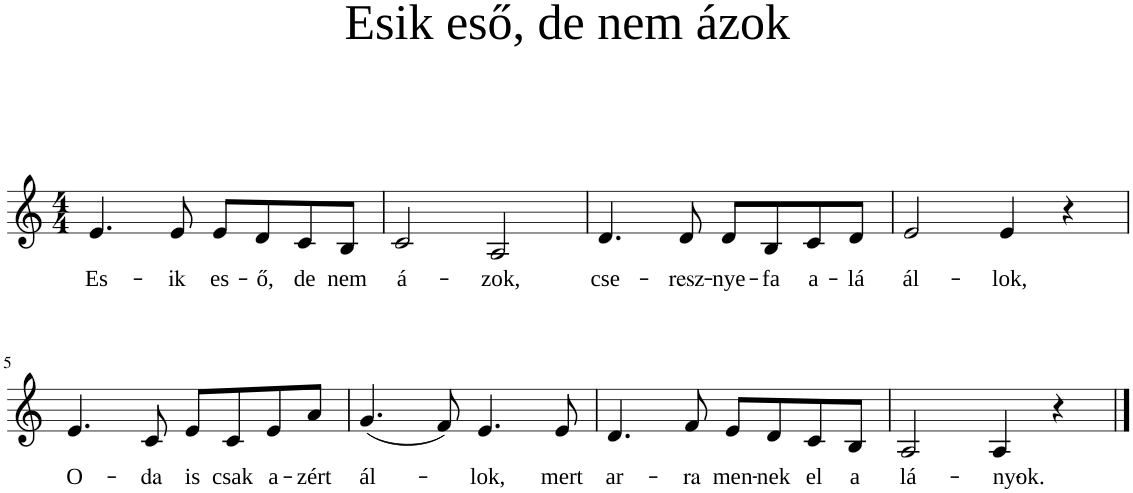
**kern	**text
*part1	*part1
*staff1	*staff1
*I"Piano	*
*I'Pno	*
*clefG2	*
*k[]	*
*M4/4	*
=1	=1
!	!LO:LY:b
4.e/	Es-
!	!LO:LY:b
8e/	-ik
!	!LO:LY:b
8e/L	es-
!	!LO:LY:b
8d/	-ő,
!	!LO:LY:b
8c/	de
!	!LO:LY:b
8B/J	nem
=2	=2
!	!LO:LY:b
2c/	á-
!	!LO:LY:b
2A/	-zok,
=3	=3
!	!LO:LY:b
4.d/	cse-
!	!LO:LY:b
8d/	-resz-
!	!LO:LY:b
8d/L	-nye-
!	!LO:LY:b
8B/	-fa
!	!LO:LY:b
8c/	a-
!	!LO:LY:b
8d/J	lá
=4	=4
!	!LO:LY:b
2e/	ál-
!	!LO:LY:b
4e/	-lok,
4r	.
!!LO:LB:g=z
=5	=5
!	!LO:LY:b
4.e/	O-
!	!LO:LY:b
8c/	-da
!	!LO:LY:b
8e/L	is
!	!LO:LY:b
8c/	csak
!	!LO:LY:b
8e/	a-
!	!LO:LY:b
8a/J	-zért
=6	=6
!	!LO:LY:b
(4.g/	ál-
8f/)	.
!	!LO:LY:b
4.e/	-lok,
!	!LO:LY:b
8e/	mert
=7	=7
!	!LO:LY:b
4.d/	ar-
!	!LO:LY:b
8f/	-ra
!	!LO:LY:b
8e/L	men-
!	!LO:LY:b
8d/	-nek
!	!LO:LY:b
8c/	el
!	!LO:LY:b
8B/J	a
=8	=8
!	!LO:LY:b
2A/	lá-
!	!LO:LY:b
4A/	-nyok.-
4r	.
==	==
*-	*-
